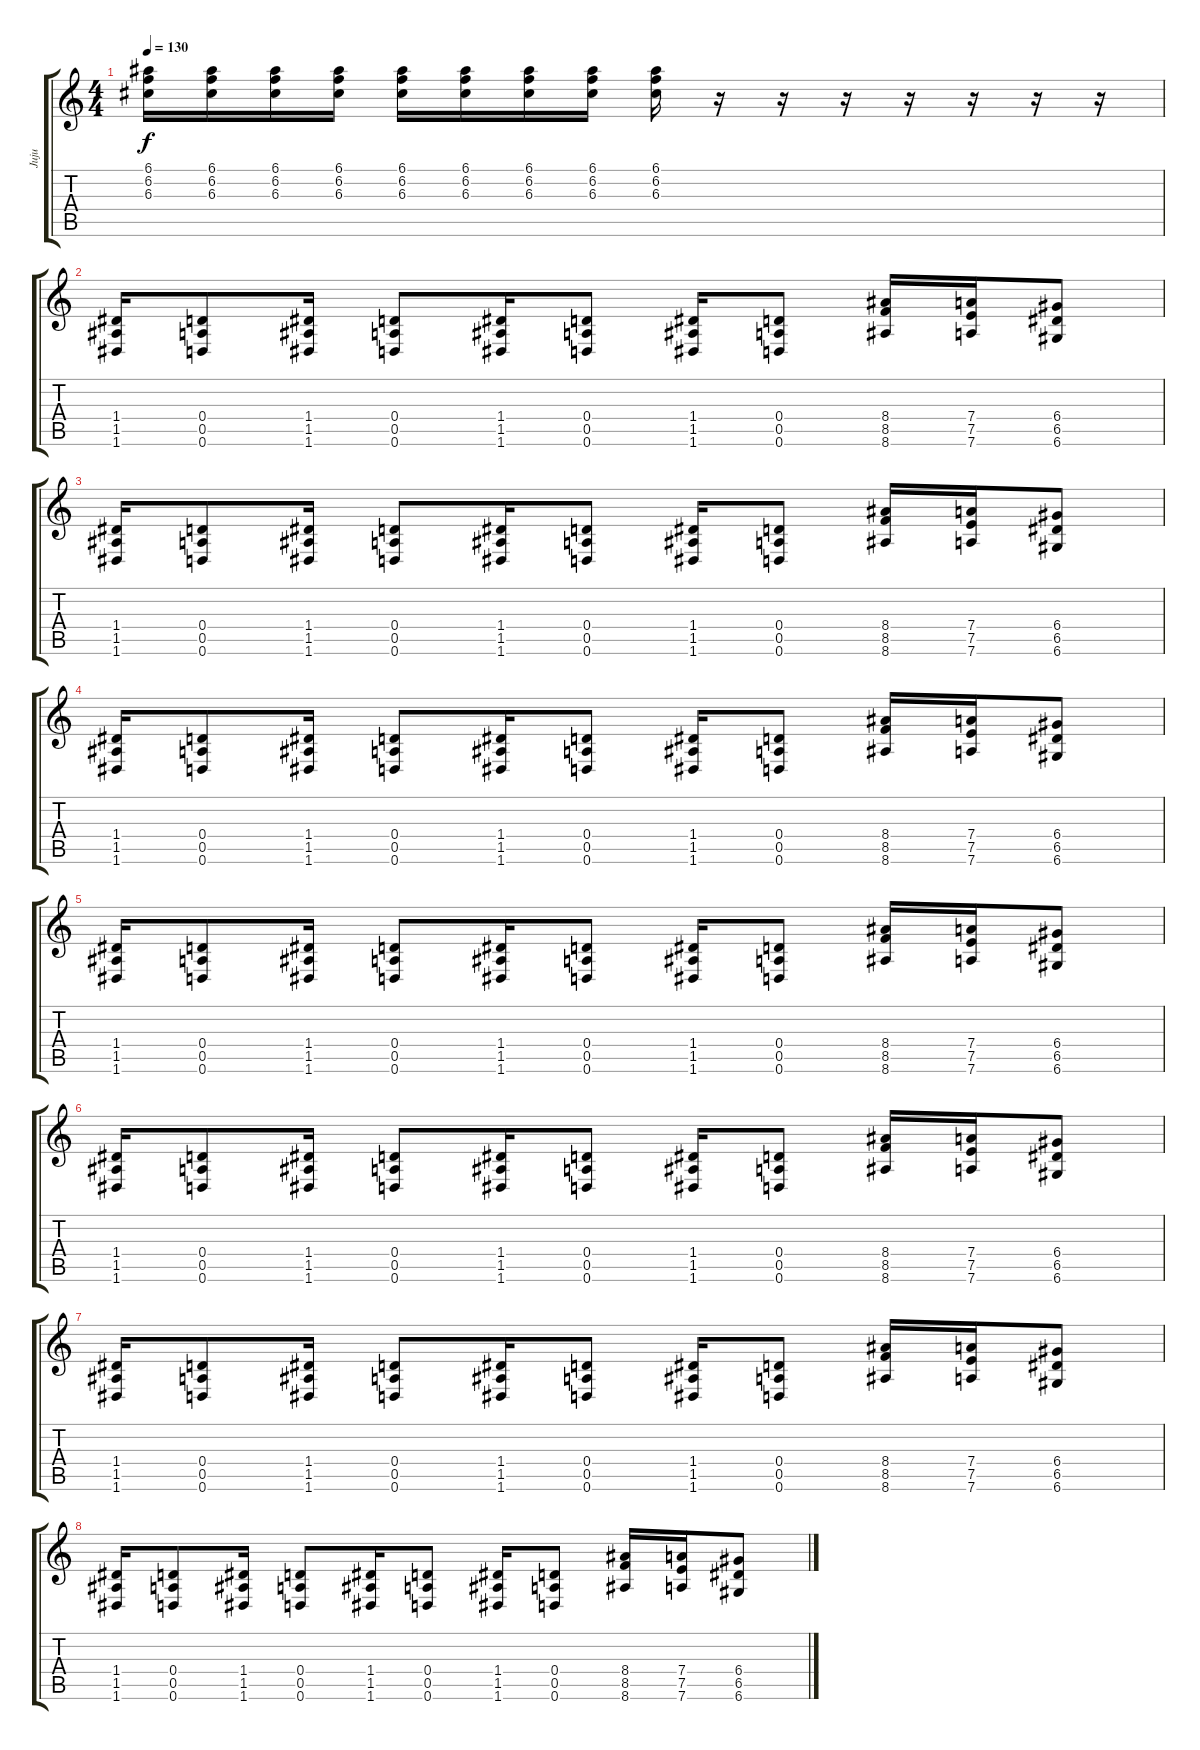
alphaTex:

\track ("Juju" "Juju") {instrument distortionguitar}
\staff {score tabs}
\tuning (E4 B3 G3 D3 A2 D2) {hide}
\ts (4 4)
\tempo 130
\clef g2
\ks c
(6.1 6.2 6.3).16{dy f instrument electricguitarclean} (6.1 6.2 6.3).16 (6.1 6.2 6.3).16 (6.1 6.2 6.3).16 (6.1 6.2 6.3).16 (6.1 6.2 6.3).16 (6.1 6.2 6.3).16 (6.1 6.2 6.3).16 (6.1 6.2 6.3).16 r.16 r.16 r.16 r.16 r.16 r.16 r.16 |
(1.4 1.5 1.6).16{instrument distortionguitar} (0.4 0.5 0.6).8 (1.4 1.5 1.6).16 (0.4 0.5 0.6).8 (1.4 1.5 1.6).16 (0.4 0.5 0.6).8 (1.4 1.5 1.6).16 (0.4 0.5 0.6).8 (8.4 8.5 8.6).16 (7.4 7.5 7.6).16 (6.4 6.5 6.6).8 |
(1.4 1.5 1.6).16 (0.4 0.5 0.6).8 (1.4 1.5 1.6).16 (0.4 0.5 0.6).8 (1.4 1.5 1.6).16 (0.4 0.5 0.6).8 (1.4 1.5 1.6).16 (0.4 0.5 0.6).8 (8.4 8.5 8.6).16 (7.4 7.5 7.6).16 (6.4 6.5 6.6).8 |
(1.4 1.5 1.6).16 (0.4 0.5 0.6).8 (1.4 1.5 1.6).16 (0.4 0.5 0.6).8 (1.4 1.5 1.6).16 (0.4 0.5 0.6).8 (1.4 1.5 1.6).16 (0.4 0.5 0.6).8 (8.4 8.5 8.6).16 (7.4 7.5 7.6).16 (6.4 6.5 6.6).8 |
(1.4 1.5 1.6).16 (0.4 0.5 0.6).8 (1.4 1.5 1.6).16 (0.4 0.5 0.6).8 (1.4 1.5 1.6).16 (0.4 0.5 0.6).8 (1.4 1.5 1.6).16 (0.4 0.5 0.6).8 (8.4 8.5 8.6).16 (7.4 7.5 7.6).16 (6.4 6.5 6.6).8 |
(1.4 1.5 1.6).16 (0.4 0.5 0.6).8 (1.4 1.5 1.6).16 (0.4 0.5 0.6).8 (1.4 1.5 1.6).16 (0.4 0.5 0.6).8 (1.4 1.5 1.6).16 (0.4 0.5 0.6).8 (8.4 8.5 8.6).16 (7.4 7.5 7.6).16 (6.4 6.5 6.6).8 |
(1.4 1.5 1.6).16 (0.4 0.5 0.6).8 (1.4 1.5 1.6).16 (0.4 0.5 0.6).8 (1.4 1.5 1.6).16 (0.4 0.5 0.6).8 (1.4 1.5 1.6).16 (0.4 0.5 0.6).8 (8.4 8.5 8.6).16 (7.4 7.5 7.6).16 (6.4 6.5 6.6).8 |
(1.4 1.5 1.6).16 (0.4 0.5 0.6).8 (1.4 1.5 1.6).16 (0.4 0.5 0.6).8 (1.4 1.5 1.6).16 (0.4 0.5 0.6).8 (1.4 1.5 1.6).16 (0.4 0.5 0.6).8 (8.4 8.5 8.6).16 (7.4 7.5 7.6).16 (6.4 6.5 6.6).8
